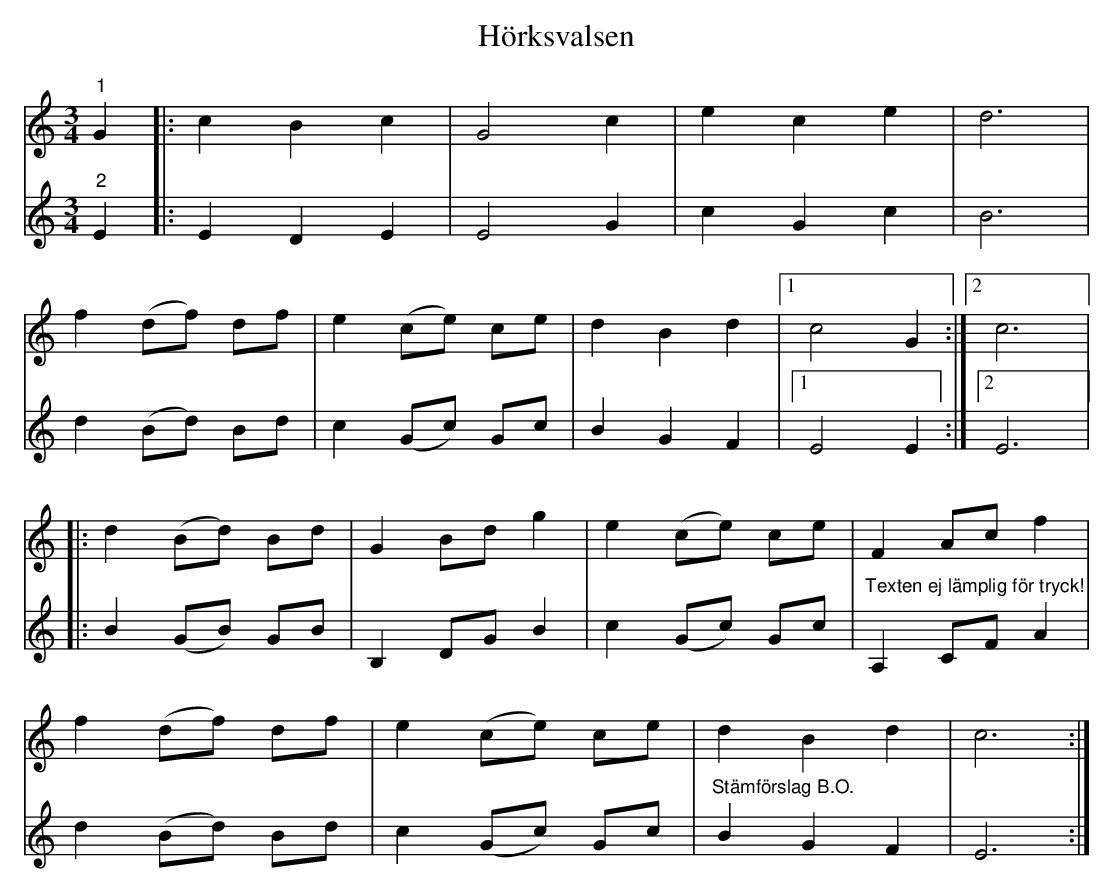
X:1
T:Hörksvalsen
L:1/8
M:3/4
K:C
V:1
"^1" G2 |: c2 B2 c2 | G4 c2 | e2 c2 e2 | d6 |
f2 (df) df | e2 (ce) ce | d2 B2 d2 |1 c4 G2 :|2 c6 |:
d2 (Bd) Bd | G2 Bd g2 | e2 (ce) ce | F2 Ac f2 |
f2 (df) df | e2 (ce) ce | d2 B2 d2 | c6 :|
V:2
"^2" E2 |: E2 D2 E2 | E4 G2 | c2 G2 c2 | B6 |
d2 (Bd) Bd | c2 (Gc) Gc | B2 G2 F2 |1 E4 E2 :|2 E6 |:
B2 (GB) GB | B,2 DG B2 | c2 (Gc) Gc | "^Texten ej lämplig för tryck!" A,2 CF A2 |
d2 (Bd) Bd | c2 (Gc) Gc | "^Stämförslag B.O." B2 G2 F2 | E6 :|
